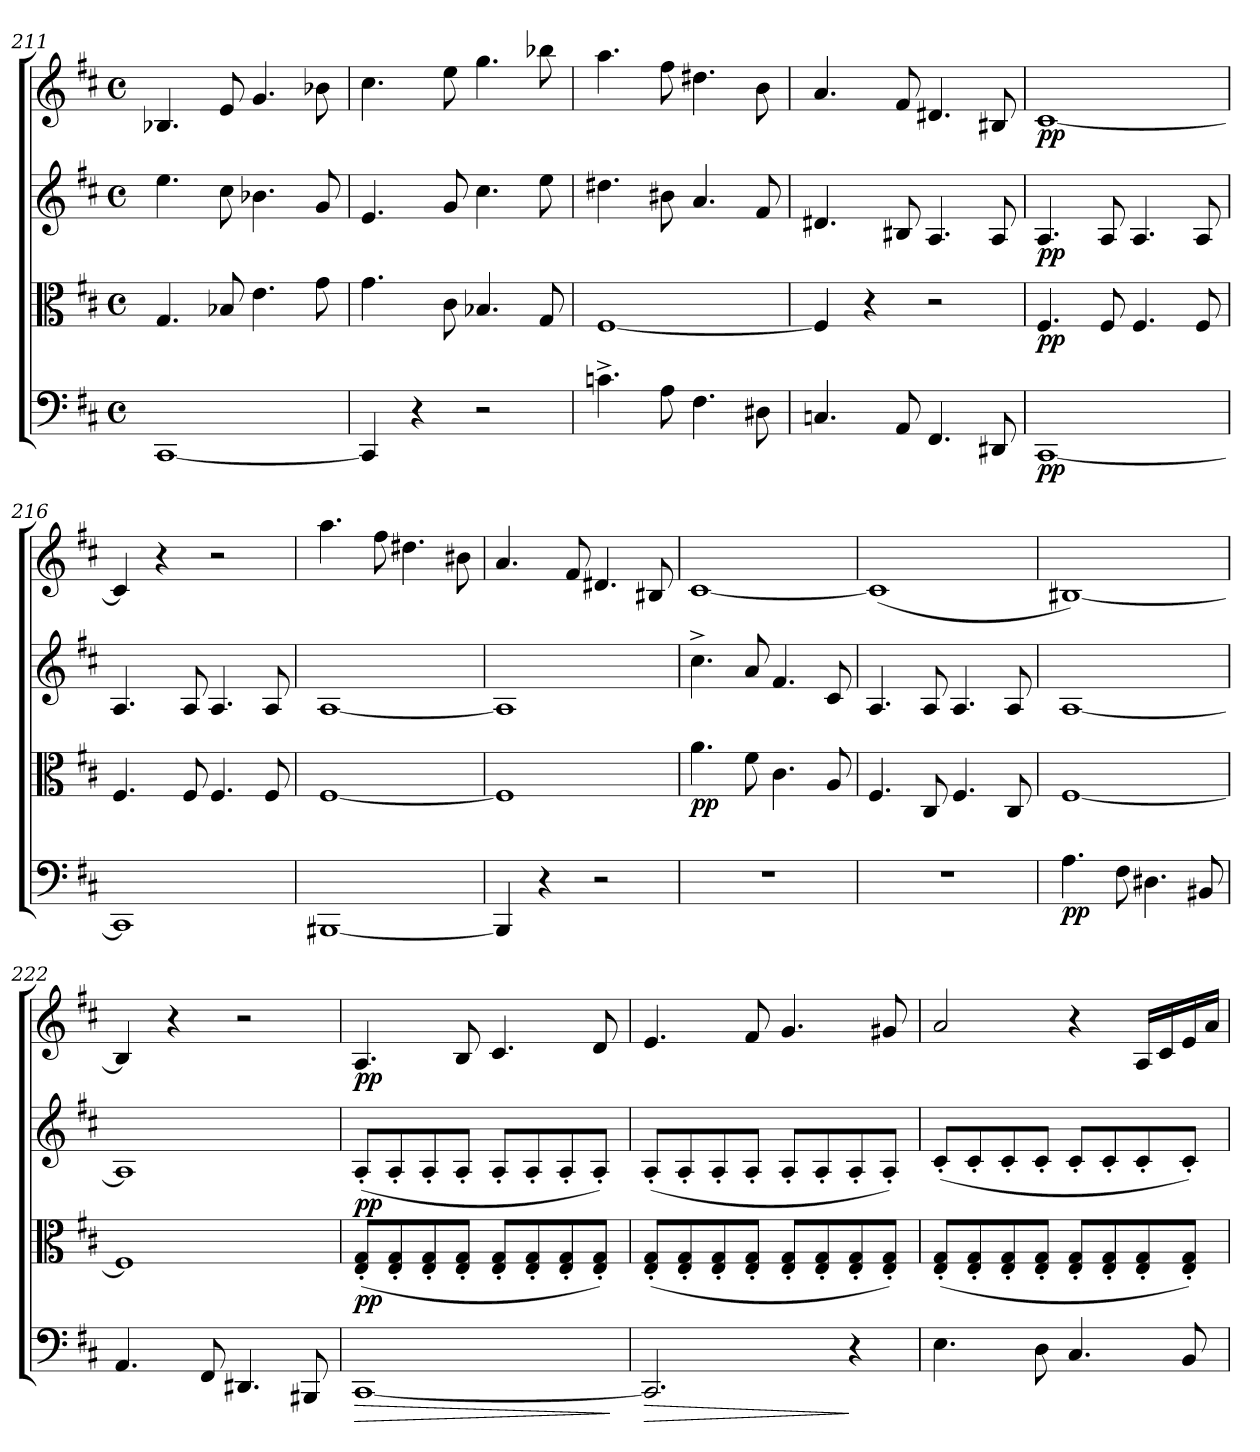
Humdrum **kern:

**kern	**dynam	**kern	**dynam	**kern	**dynam	**kern	**dynam
*part4	*part4	*part3	*part3	*part2	*part2	*part1	*part1
*staff4	*staff4	*staff3	*staff3	*staff2	*staff2	*staff1	*staff1
*clefF4	*	*clefC3	*	*clefG2	*	*clefG2	*
*k[f#c#]	*	*k[f#c#]	*	*k[f#c#]	*	*k[f#c#]	*
*M4/4	*	*M4/4	*	*M4/4	*	*M4/4	*
*met(c)	*	*met(c)	*	*met(c)	*	*met(c)	*
=211	=211	=211	=211	=211	=211	=211	=211
[1CC#	.	4.G/	.	4.ee\	.	4.B-X/	.
.	.	8B-X/	.	8cc#\	.	8e/	.
.	.	4.e\	.	4.b-X\	.	4.g/	.
.	.	8g\	.	8g/	.	8b-X\	.
=212	=212	=212	=212	=212	=212	=212	=212
4CC#/]	.	4.g\	.	4.e/	.	4.cc#\	.
4r	.	.	.	.	.	.	.
.	.	8c#\	.	8g/	.	8ee\	.
2r	.	4.B-X/	.	4.cc#\	.	4.gg\	.
.	.	8G/	.	8ee\	.	8bb-X\	.
=213	=213	=213	=213	=213	=213	=213	=213
4.cn^\	.	[1F#	.	4.dd#X\	.	4.aa\	.
8A\	.	.	.	8b#X\	.	8ff#\	.
4.F#\	.	.	.	4.a/	.	4.dd#X\	.
8D#X\	.	.	.	8f#/	.	8b\	.
=214	=214	=214	=214	=214	=214	=214	=214
4.Cn/	.	4F#/]	.	4.d#X/	.	4.a/	.
.	.	4r	.	.	.	.	.
8AA/	.	.	.	8B#X/	.	8f#/	.
4.FF#/	.	2r	.	4.A/	.	4.d#X/	.
8DD#X/	.	.	.	8A/	.	8B#X/	.
!!LO:PB:g=z
=215	=215	=215	=215	=215	=215	=215	=215
!	!LO:DY:b	!	!LO:DY:b	!	!LO:DY:b	!	!LO:DY:b
[1CC#	pp	4.F#/	pp	4.A/	pp	[1c#	pp
.	.	8F#/	.	8A/	.	.	.
.	.	4.F#/	.	4.A/	.	.	.
.	.	8F#/	.	8A/	.	.	.
=216	=216	=216	=216	=216	=216	=216	=216
1CC#]	.	4.F#/	.	4.A/	.	4c#/]	.
.	.	.	.	.	.	4r	.
.	.	8F#/	.	8A/	.	.	.
.	.	4.F#/	.	4.A/	.	2r	.
.	.	8F#/	.	8A/	.	.	.
=217	=217	=217	=217	=217	=217	=217	=217
[1BBB#X	.	[1F#	.	[1A	.	4.aa\	.
.	.	.	.	.	.	8ff#\	.
.	.	.	.	.	.	4.dd#X\	.
.	.	.	.	.	.	8b#X\	.
=218	=218	=218	=218	=218	=218	=218	=218
4BBB#/]	.	1F#]	.	1A]	.	4.a/	.
4r	.	.	.	.	.	.	.
.	.	.	.	.	.	8f#/	.
2r	.	.	.	.	.	4.d#X/	.
.	.	.	.	.	.	8B#X/	.
=219	=219	=219	=219	=219	=219	=219	=219
!	!	!	!LO:DY:b	!	!	!	!
1r	.	4.a\	pp	4.cc#^\	.	[1c#	.
.	.	8f#\	.	8a/	.	.	.
.	.	4.c#\	.	4.f#/	.	.	.
.	.	8A/	.	8c#/	.	.	.
=220	=220	=220	=220	=220	=220	=220	=220
1r	.	4.F#/	.	4.A/	.	(<1c#]	.
.	.	8C#/	.	8A/	.	.	.
.	.	4.F#/	.	4.A/	.	.	.
.	.	8C#/	.	8A/	.	.	.
=221	=221	=221	=221	=221	=221	=221	=221
!	!LO:DY:b	!	!	!	!	!	!
4.A\	pp	[1F#	.	[1A	.	[1B#X)	.
8F#\	.	.	.	.	.	.	.
4.D#X\	.	.	.	.	.	.	.
8BB#X/	.	.	.	.	.	.	.
!!LO:LB:g=z
=222	=222	=222	=222	=222	=222	=222	=222
4.AA/	.	1F#]	.	1A]	.	4B#/]	.
.	.	.	.	.	.	4r	.
8FF#/	.	.	.	.	.	.	.
4.DD#X/	.	.	.	.	.	2r	.
8BBB#X/	.	.	.	.	.	.	.
=223	=223	=223	=223	=223	=223	=223	=223
!	!LO:HP:b	!	!LO:DY:b	!	!LO:DY:b	!	!LO:DY:b
[1CC#	>	(<8E/' 8G/'L	pp	(<8A'/L	pp	4.A/	pp
.	.	8E/' 8G/'	.	8A'/	.	.	.
.	.	8E/' 8G/'	.	8A'/	.	.	.
.	.	8E/' 8G/'J	.	8A'/J	.	8B/	.
.	.	8E/' 8G/'L	.	8A'/L	.	4.c#/	.
.	.	8E/' 8G/'	.	8A'/	.	.	.
.	.	8E/' 8G/'	.	8A'/	.	.	.
.	.	8E/' 8G/'J)	.	8A'/J)	.	8d/	.
.	]	.	.	.	.	.	.
=224	=224	=224	=224	=224	=224	=224	=224
!	!LO:HP:b	!	!	!	!	!	!
2.CC#/]	>	(<8E/' 8G/'L	.	(<8A'/L	.	4.e/	.
.	.	8E/' 8G/'	.	8A'/	.	.	.
.	.	8E/' 8G/'	.	8A'/	.	.	.
.	.	8E/' 8G/'J	.	8A'/J	.	8f#/	.
.	.	8E/' 8G/'L	.	8A'/L	.	4.g/	.
.	.	8E/' 8G/'	.	8A'/	.	.	.
4r	]	8E/' 8G/'	.	8A'/	.	.	.
.	.	8E/' 8G/'J)	.	8A'/J)	.	8g#X/	.
=225	=225	=225	=225	=225	=225	=225	=225
4.E\	.	(<8E/' 8G/'L	.	(<8c#'/L	.	2a/	.
.	.	8E/' 8G/'	.	8c#'/	.	.	.
.	.	8E/' 8G/'	.	8c#'/	.	.	.
8D\	.	8E/' 8G/'J	.	8c#'/J	.	.	.
4.C#/	.	8E/' 8G/'L	.	8c#'/L	.	4r	.
.	.	8E/' 8G/'	.	8c#'/	.	.	.
.	.	8E/' 8G/'	.	8c#'/	.	16A/LL	.
.	.	.	.	.	.	16c#/	.
8BB/	.	8E/' 8G/'J)	.	8c#'/J)	.	16e/	.
.	.	.	.	.	.	16a/JJ	.
=	=	=	=	=	=	=	=
*-	*-	*-	*-	*-	*-	*-	*-
